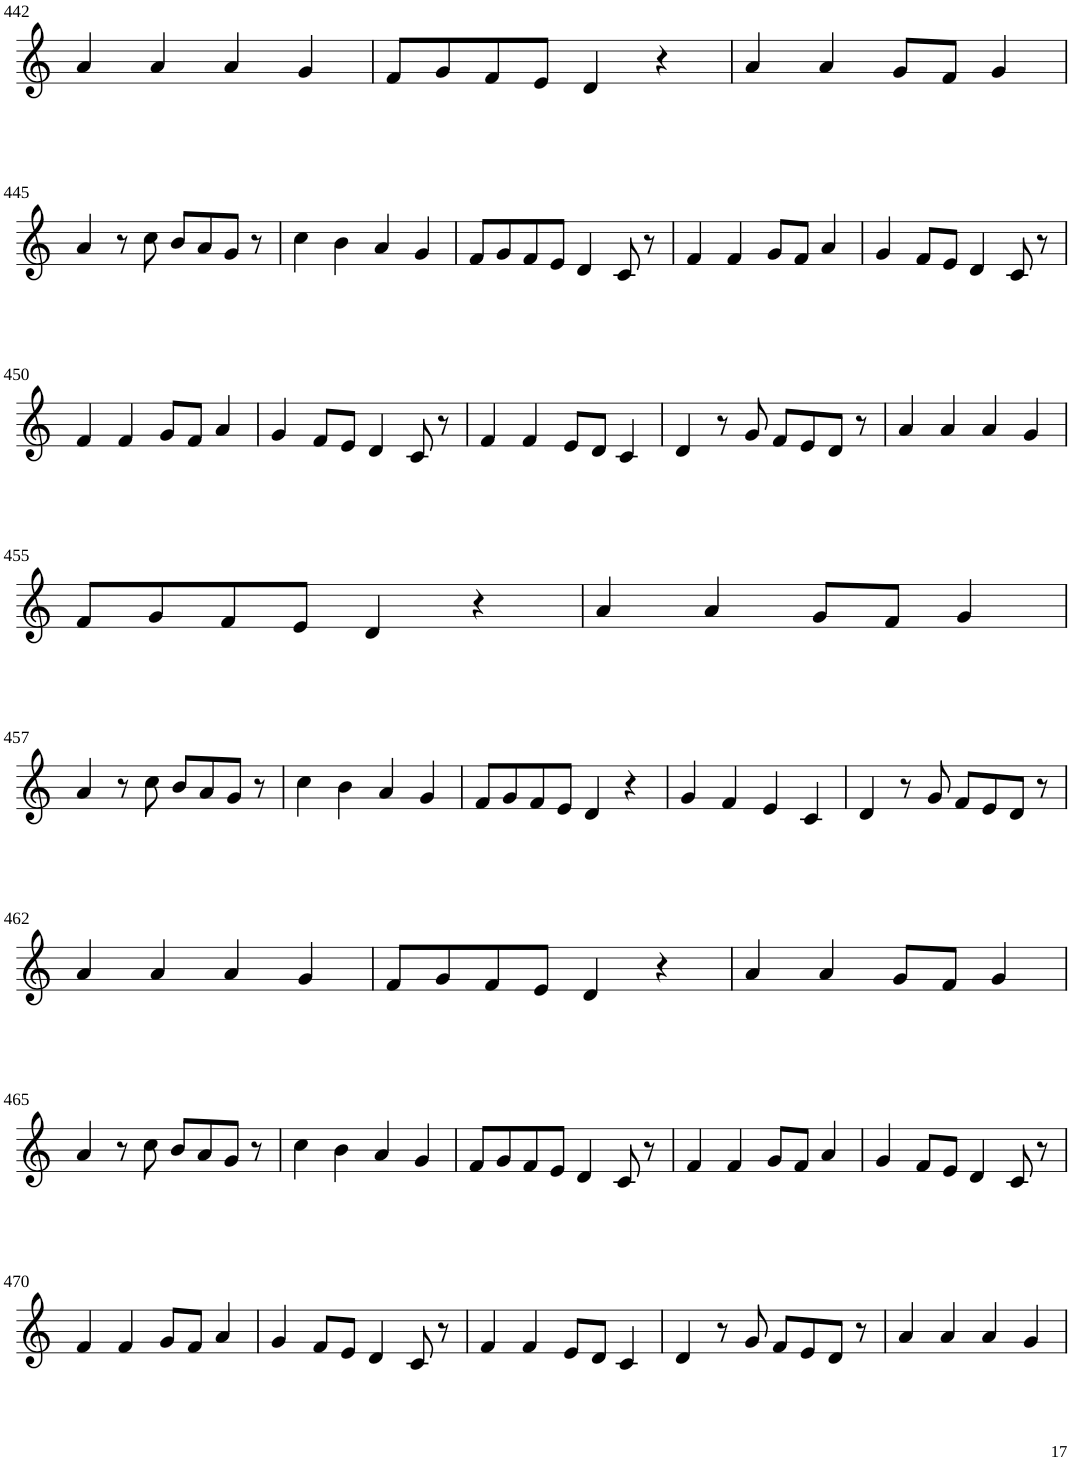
**kern
*part1
*staff1
*I"Violin
!!LO:PB:g=z
*clefG2
*k[]
*M4/4
=442
4a/
4a/
4a/
4g/
=443
8f/L
8g/
8f/
8e/J
4d/
4r
=444
4a/
4a/
8g/L
8f/J
4g/
!!LO:LB:g=z
=445
4a/
8r
8cc\
8b/L
8a/
8g/J
8r
=446
4cc\
4b\
4a/
4g/
=447
8f/L
8g/
8f/
8e/J
4d/
8c/
8r
=448
4f/
4f/
8g/L
8f/J
4a/
=449
4g/
8f/L
8e/J
4d/
8c/
8r
!!LO:LB:g=z
=450
4f/
4f/
8g/L
8f/J
4a/
=451
4g/
8f/L
8e/J
4d/
8c/
8r
=452
4f/
4f/
8e/L
8d/J
4c/
=453
4d/
8r
8g/
8f/L
8e/
8d/J
8r
=454
4a/
4a/
4a/
4g/
!!LO:LB:g=z
=455
8f/L
8g/
8f/
8e/J
4d/
4r
=456
4a/
4a/
8g/L
8f/J
4g/
!!LO:LB:g=z
=457
4a/
8r
8cc\
8b/L
8a/
8g/J
8r
=458
4cc\
4b\
4a/
4g/
=459
8f/L
8g/
8f/
8e/J
4d/
4r
=460
4g/
4f/
4e/
4c/
=461
4d/
8r
8g/
8f/L
8e/
8d/J
8r
!!LO:LB:g=z
=462
4a/
4a/
4a/
4g/
=463
8f/L
8g/
8f/
8e/J
4d/
4r
=464
4a/
4a/
8g/L
8f/J
4g/
!!LO:LB:g=z
=465
4a/
8r
8cc\
8b/L
8a/
8g/J
8r
=466
4cc\
4b\
4a/
4g/
=467
8f/L
8g/
8f/
8e/J
4d/
8c/
8r
=468
4f/
4f/
8g/L
8f/J
4a/
=469
4g/
8f/L
8e/J
4d/
8c/
8r
!!LO:LB:g=z
=470
4f/
4f/
8g/L
8f/J
4a/
=471
4g/
8f/L
8e/J
4d/
8c/
8r
=472
4f/
4f/
8e/L
8d/J
4c/
=473
4d/
8r
8g/
8f/L
8e/
8d/J
8r
=474
4a/
4a/
4a/
4g/
=
*-
